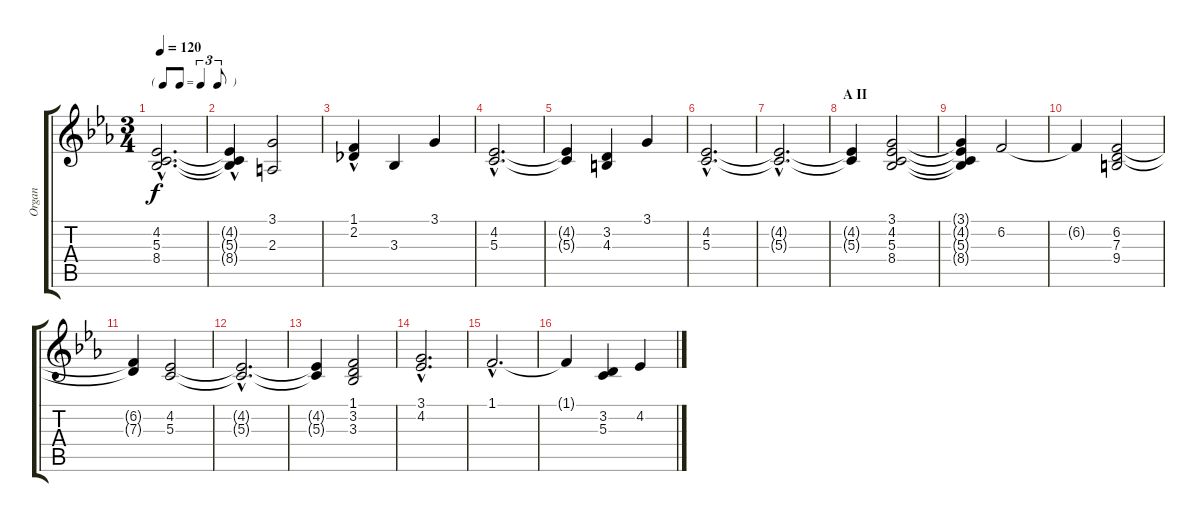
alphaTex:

\track ("Organ" "Organ") {instrument drawbarorgan}
\staff {score tabs}
\tuning (E4 B3 G3 D3 A2 E2) {hide}
\ts (3 4)
\tf triplet8th
\tempo 120
\clef g2
\ks cminor
(4.2{hac} 5.3{hac} 8.4{hac}).2{d dy f} |
(4.2{hac t} 5.3{hac t} 8.4{t}).4 (3.1 2.3).2 |
(1.1{hac} 2.2{hac}).4 3.3.4 3.1.4 |
(4.2{hac} 5.3{hac}).2{d} |
(4.2{t} 5.3{t}).4 (3.2 4.3).4 3.1.4 |
(4.2{hac} 5.3{hac}).2{d} |
(4.2{hac t} 5.3{hac t}).2{d} |
\section ("" "A II")
(4.2{t} 5.3{t}).4 (3.1 4.2 5.3 8.4).2 |
(3.1{t} 4.2{t} 5.3{t} 8.4{t}).4 6.2.2 |
6.2{t}.4 (6.2 7.3 9.4).2 |
(6.2{t} 7.3{t}).4 (4.2 5.3).2 |
(4.2{hac t} 5.3{hac t}).2{d} |
(4.2{t} 5.3{t}).4 (1.1 3.2 3.3).2 |
(3.1{hac} 4.2).2{d} |
1.1{hac}.2{d} |
1.1{t}.4 (3.2 5.3).4 4.2.4
